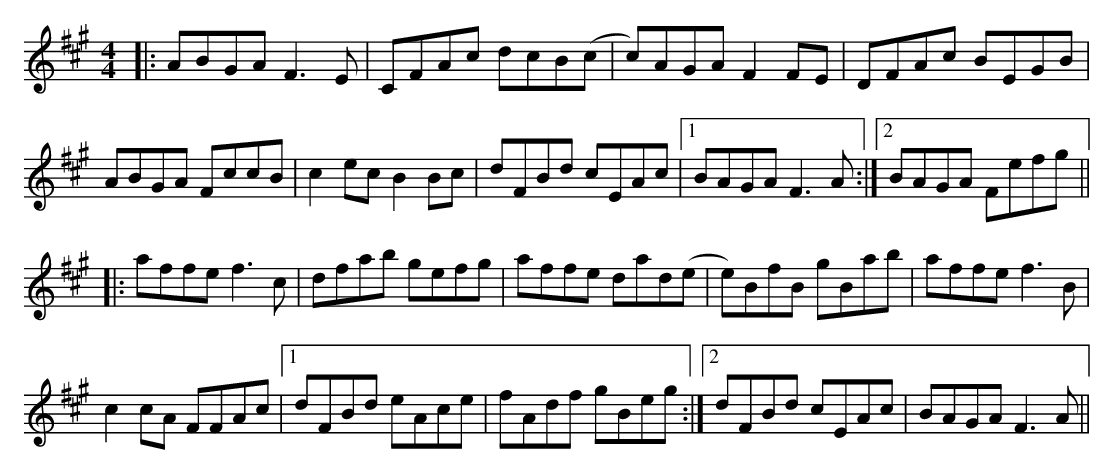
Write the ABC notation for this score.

X:1
M:4/4
K:A
|:ABGA F3 E|CFAc dcB(c|c)AGA F2 FE|DFAc BEGB|
ABGA FccB|c2 ec B2 Bc|dFBd cEAc|1 BAGA F3 A:|2 BAGA Fefg||
|:affe f3 c|dfab gefg|affe dad(e|e)BfB gBab|affe f3B|
c2cA FFAc|1 dFBd eAce|fAdf gBeg:|2 dFBd cEAc|BAGA F3 A||
